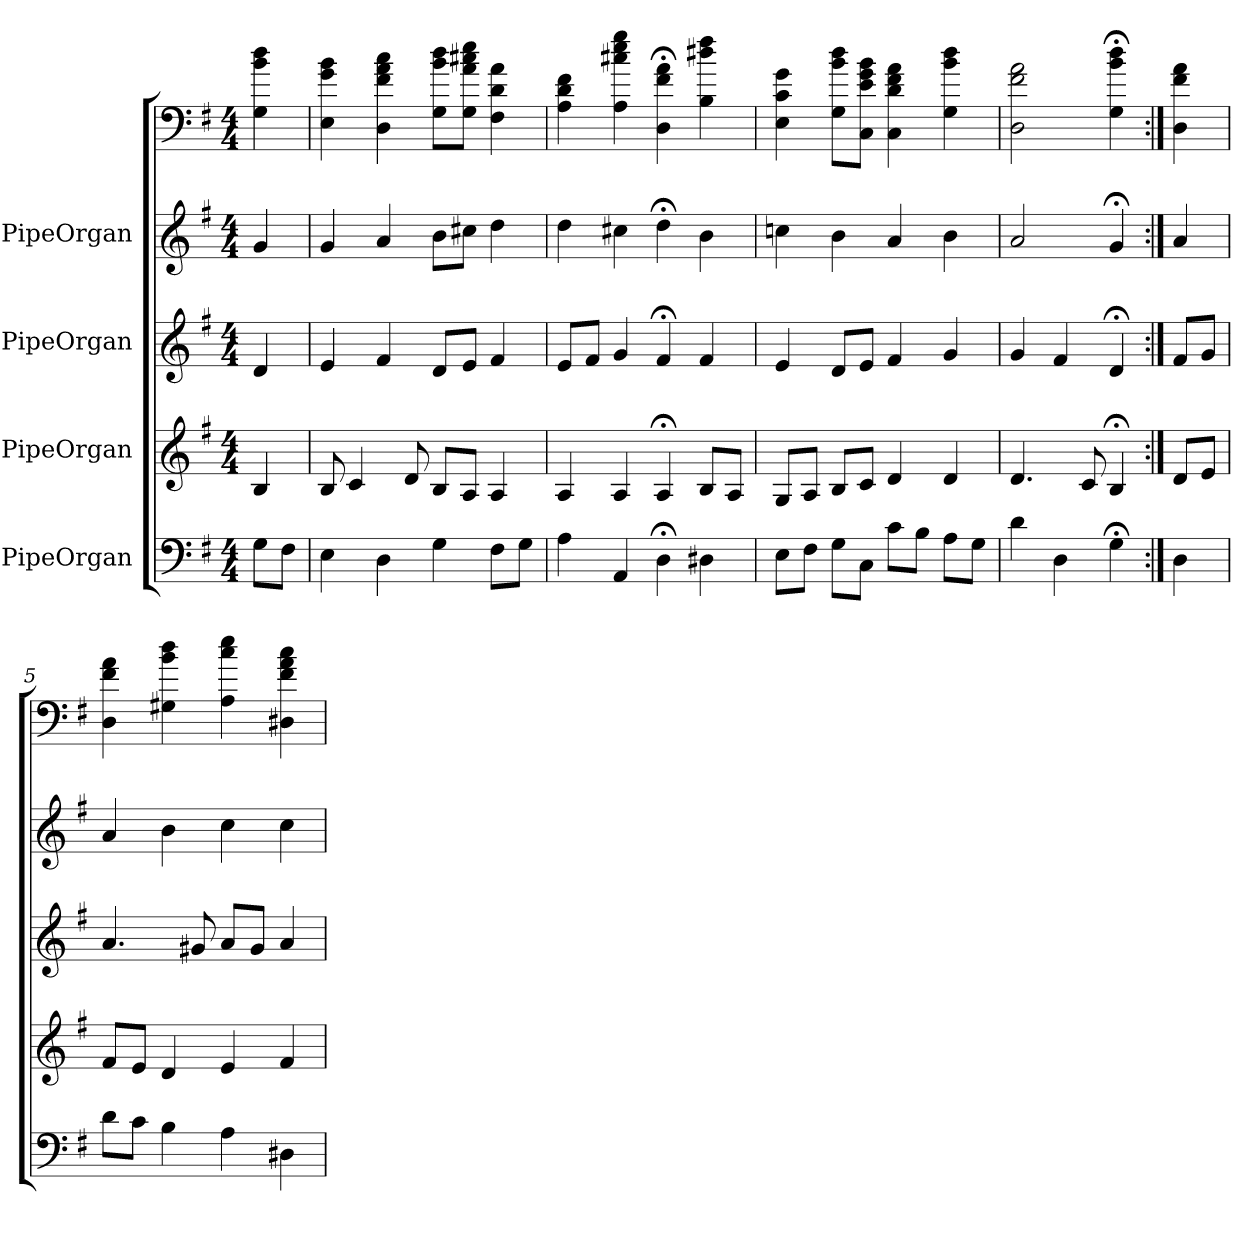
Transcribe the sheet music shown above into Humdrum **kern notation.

**kern	**kern	**kern	**kern	**kern
*part5	*part4	*part3	*part2	*part1
*staff5	*staff4	*staff3	*staff2	*staff1
*I"PipeOrgan	*I"PipeOrgan	*I"PipeOrgan	*I"PipeOrgan	*
*k[f#]	*k[f#]	*k[f#]	*k[f#]	*k[f#]
*G:	*G:	*G:	*G:	*G:
*M4/4	*M4/4	*M4/4	*M4/4	*M4/4
*MM60	*MM60	*MM60	*MM60	*MM60
=	=	=	=	=
8GL	4B	4d	4g	4G 4b 4dd
8F#J	.	.	.	.
=1	=1	=1	=1	=1
4E	8B	4e	4g	4E 4g 4b
.	4c	.	.	.
4D	.	4f#	4a	4D 4f# 4a 4cc
.	8d	.	.	.
4G	8BL	8dL	8bL	8G 8b 8ddL
.	8AJ	8eJ	8cc#XJ	8G 8a 8cc#X 8eeJ
8F#L	4A	4f#	4dd	4F# 4d 4a
8GJ	.	.	.	.
=2	=2	=2	=2	=2
4A	4A	8eL	4dd	4A 4d 4f#
.	.	8f#J	.	.
4AA	4A	4g	4cc#X	4A 4cc#X 4ee 4gg
4D;<	4A;<	4f#;<	4dd;<	4D;< 4f#;< 4a;<
4D#X	8BL	4f#	4b	4B 4dd#X 4ff#
.	8AJ	.	.	.
=3	=3	=3	=3	=3
8EL	8GL	4e	4ccn	4E 4c 4g
8F#J	8AJ	.	.	.
8GL	8BL	8dL	4b	8G 8b 8ddL
8CJ	8cJ	8eJ	.	8C 8e 8g 8bJ
8cL	4d	4f#	4a	4C 4d 4f# 4a
8BJ	.	.	.	.
8AL	4d	4g	4b	4G 4b 4dd
8GJ	.	.	.	.
=4	=4	=4	=4	=4
4d	4.d	4g	2a	2D 2f# 2a
4D	.	4f#	.	.
.	8c	.	.	.
4G;<	4B;<	4d;<	4g;<	4G;< 4b;< 4dd;<
=:|!	=:|!	=:|!	=:|!	=:|!
4D	8dL	8f#L	4a	4D 4f# 4a
.	8eJ	8gJ	.	.
=5	=5	=5	=5	=5
8dL	8f#L	4.a	4a	4D 4f# 4a
8cJ	8eJ	.	.	.
4B	4d	.	4b	4G#X 4b 4dd
.	.	8g#X	.	.
4A	4e	8aL	4cc	4A 4cc 4ee
.	.	8g#J	.	.
4D#X	4f#	4a	4cc	4D#X 4f# 4a 4cc
=	=	=	=	=
*-	*-	*-	*-	*-
